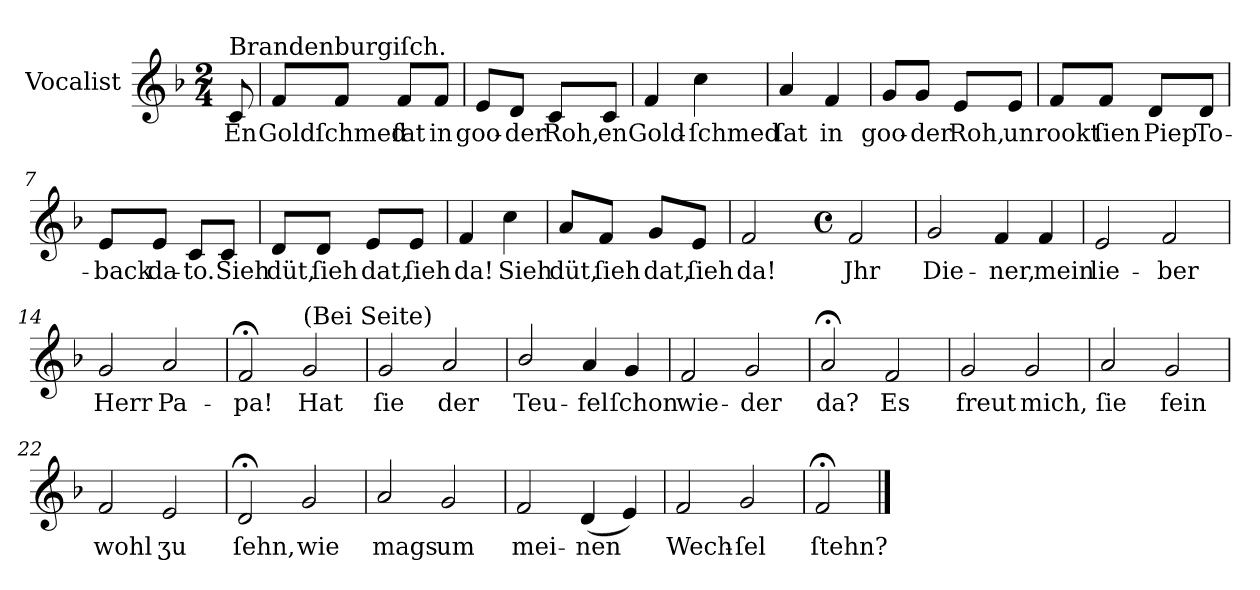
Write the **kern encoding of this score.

**kern	**text
*part1	*part1
*staff1	*staff1
*I"Vocalist	*
*k[b-]	*
*F:	*
*M2/4	*
=	=
!LO:TX:a:t=Brandenburgiſch.	!
8c	En
=1	=1
8fL	Goldſchmed
8fJ	.
8fL	ſat
8fJ	in
=2	=2
8eL	goo-
8dJ	-der
8cL	Roh,
8cJ	en
=3	=3
4f	Gold-
4cc	-ſchmed
=4	=4
4a	ſat
4f	in
=5	=5
8gL	goo-
8gJ	-der
8eL	Roh,
8eJ	un
=6	=6
8fL	rookt
8fJ	ſien
8dL	Piep
8dJ	To-
=7	=7
8eL	-back
8eJ	da-
8cL	-to.
8cJ	Sieh
=8	=8
8dL	düt,
8dJ	ſieh
8eL	dat,
8eJ	ſieh
=9	=9
4f	da!
4cc	Sieh
=10	=10
8aL	düt,
8fJ	ſieh
8gL	dat,
8eJ	ſieh
=11	=11
2f	da!
=-	=-
*M4/4	*
*met(c)	*
2f	Jhr
=12	=12
2g	Die-
4f	-ner,
4f	mein
=13	=13
2e	lie-
2f	-ber
=14	=14
2g	Herr
2a	Pa-
=15	=15
2f;<	-pa!
!LO:TX:a:t=(Bei Seite)	!
2g	Hat
=16	=16
2g	ſie
2a	der
=17	=17
2b-/	Teu-
4a	-fel
4g	ſchon
=18	=18
2f	wie-
2g	-der
=19	=19
2a;<	da?
2f	Es
=20	=20
2g	freut
2g	mich,
=21	=21
2a	ſie
2g	fein
=22	=22
2f	wohl
2e	ʒu
=23	=23
2d;<	ſehn,
2g	wie
=24	=24
2a	mags
2g	um
=25	=25
2f	mei-
(4d	-nen
4e)	.
=26	=26
2f	Wech-
2g	-ſel
=27	=27
2f;<	ſtehn?
==	==
*-	*-
